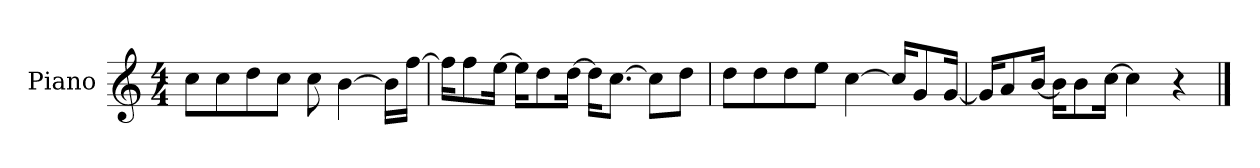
**kern
*part1
*staff1
*I"Piano
*I'P-no
*clefG2
*k[]
*M4/4
*MM90
=1
8cc\L
8cc\
8dd\
8cc\J
8cc\
[4b\
16b\LL]
[16ff\JJ
=2
16ff\KL]
8ff\
[16ee\Jk
16ee\KL]
8dd\
[16dd\Jk
16dd\KL]
[8.cc\J
8cc\L]
8dd\J
=3
8dd\L
8dd\
8dd\
8ee\J
[4cc\
16cc/KL]
8g/
[16g/Jk
=4
16g/KL]
8a/
[16b/Jk
16b\KL]
8b\
[16cc\Jk
4cc\]
4r
==
*-
